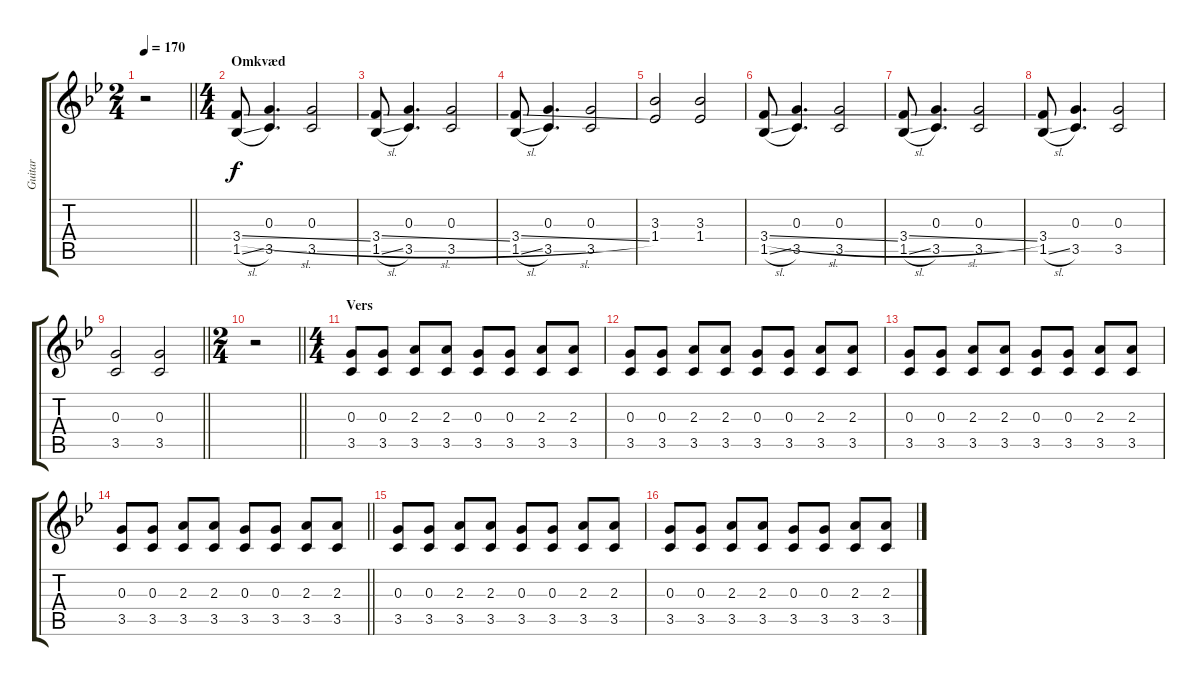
\track ("Guitar" "Guitar") {instrument overdrivenguitar}
\staff {score tabs}
\tuning (E4 B3 G3 D3 A2 E2) {hide}
\ts (2 4)
\tempo 170
\clef g2
\barLineRight lightlight
\ks bb
r.2{dy f} |
\ts (4 4)
\section ("" "Omkvæd")
(3.4{sl} 1.5{sl}).8{volume 16} (0.3 3.5).4{d} (0.3 3.5).2 |
(3.4{sl} 1.5{sl}).8 (0.3 3.5).4{d} (0.3 3.5).2 |
(3.4{sl} 1.5{sl}).8 (0.3 3.5).4{d} (0.3 3.5).2 |
(3.3 1.4).2 (3.3 1.4).2 |
(3.4{sl} 1.5{sl}).8 (0.3 3.5).4{d} (0.3 3.5).2 |
(3.4{sl} 1.5{sl}).8 (0.3 3.5).4{d} (0.3 3.5).2 |
(3.4 1.5{sl}).8 (0.3 3.5).4{d} (0.3 3.5).2 |
\barLineRight lightlight
(0.3 3.5).2 (0.3 3.5).2 |
\ts (2 4)
\barLineRight lightlight
r.2 |
\ts (4 4)
\section ("" "Vers")
(0.3 3.5).8{instrument distortionguitar} (0.3 3.5).8 (2.3 3.5).8 (2.3 3.5).8 (0.3 3.5).8 (0.3 3.5).8 (2.3 3.5).8 (2.3 3.5).8 |
(0.3 3.5).8 (0.3 3.5).8 (2.3 3.5).8 (2.3 3.5).8 (0.3 3.5).8 (0.3 3.5).8 (2.3 3.5).8 (2.3 3.5).8 |
(0.3 3.5).8 (0.3 3.5).8 (2.3 3.5).8 (2.3 3.5).8 (0.3 3.5).8 (0.3 3.5).8 (2.3 3.5).8 (2.3 3.5).8 |
\barLineRight lightlight
(0.3 3.5).8 (0.3 3.5).8 (2.3 3.5).8 (2.3 3.5).8 (0.3 3.5).8 (0.3 3.5).8 (2.3 3.5).8 (2.3 3.5).8 |
(0.3 3.5).8 (0.3 3.5).8 (2.3 3.5).8 (2.3 3.5).8 (0.3 3.5).8 (0.3 3.5).8 (2.3 3.5).8 (2.3 3.5).8 |
(0.3 3.5).8 (0.3 3.5).8 (2.3 3.5).8 (2.3 3.5).8 (0.3 3.5).8 (0.3 3.5).8 (2.3 3.5).8 (2.3 3.5).8
